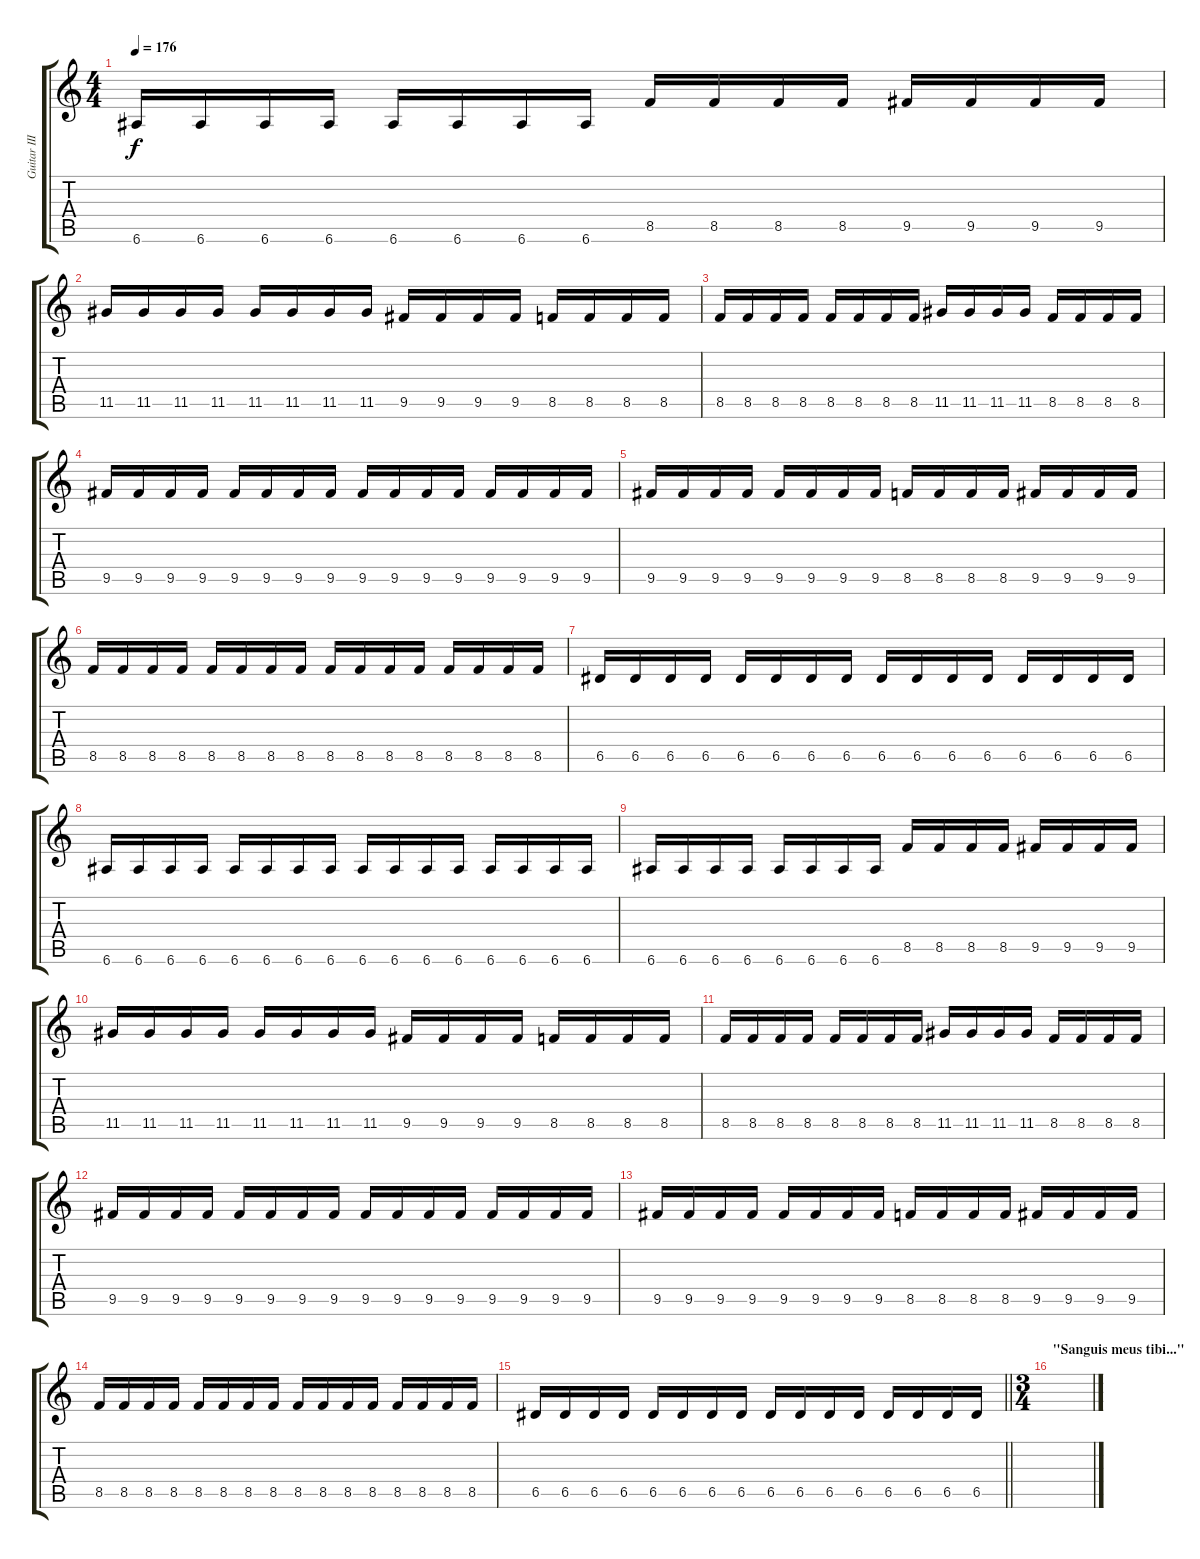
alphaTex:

\track ("Guitar III" "Guitar III") {instrument distortionguitar}
\staff {score tabs}
\tuning (E4 B3 G3 D3 A2 E2) {hide}
\ts (4 4)
\tempo 176
\clef g2
\ks c
6.6.16{dy f} 6.6.16 6.6.16 6.6.16 6.6.16 6.6.16 6.6.16 6.6.16 8.5.16 8.5.16 8.5.16 8.5.16 9.5.16 9.5.16 9.5.16 9.5.16 |
11.5.16 11.5.16 11.5.16 11.5.16 11.5.16 11.5.16 11.5.16 11.5.16 9.5.16 9.5.16 9.5.16 9.5.16 8.5.16 8.5.16 8.5.16 8.5.16 |
8.5.16 8.5.16 8.5.16 8.5.16 8.5.16 8.5.16 8.5.16 8.5.16 11.5.16 11.5.16 11.5.16 11.5.16 8.5.16 8.5.16 8.5.16 8.5.16 |
9.5.16 9.5.16 9.5.16 9.5.16 9.5.16 9.5.16 9.5.16 9.5.16 9.5.16 9.5.16 9.5.16 9.5.16 9.5.16 9.5.16 9.5.16 9.5.16 |
9.5.16 9.5.16 9.5.16 9.5.16 9.5.16 9.5.16 9.5.16 9.5.16 8.5.16 8.5.16 8.5.16 8.5.16 9.5.16 9.5.16 9.5.16 9.5.16 |
8.5.16 8.5.16 8.5.16 8.5.16 8.5.16 8.5.16 8.5.16 8.5.16 8.5.16 8.5.16 8.5.16 8.5.16 8.5.16 8.5.16 8.5.16 8.5.16 |
6.5.16 6.5.16 6.5.16 6.5.16 6.5.16 6.5.16 6.5.16 6.5.16 6.5.16 6.5.16 6.5.16 6.5.16 6.5.16 6.5.16 6.5.16 6.5.16 |
6.6.16 6.6.16 6.6.16 6.6.16 6.6.16 6.6.16 6.6.16 6.6.16 6.6.16 6.6.16 6.6.16 6.6.16 6.6.16 6.6.16 6.6.16 6.6.16 |
6.6.16 6.6.16 6.6.16 6.6.16 6.6.16 6.6.16 6.6.16 6.6.16 8.5.16 8.5.16 8.5.16 8.5.16 9.5.16 9.5.16 9.5.16 9.5.16 |
11.5.16 11.5.16 11.5.16 11.5.16 11.5.16 11.5.16 11.5.16 11.5.16 9.5.16 9.5.16 9.5.16 9.5.16 8.5.16 8.5.16 8.5.16 8.5.16 |
8.5.16 8.5.16 8.5.16 8.5.16 8.5.16 8.5.16 8.5.16 8.5.16 11.5.16 11.5.16 11.5.16 11.5.16 8.5.16 8.5.16 8.5.16 8.5.16 |
9.5.16 9.5.16 9.5.16 9.5.16 9.5.16 9.5.16 9.5.16 9.5.16 9.5.16 9.5.16 9.5.16 9.5.16 9.5.16 9.5.16 9.5.16 9.5.16 |
9.5.16 9.5.16 9.5.16 9.5.16 9.5.16 9.5.16 9.5.16 9.5.16 8.5.16 8.5.16 8.5.16 8.5.16 9.5.16 9.5.16 9.5.16 9.5.16 |
8.5.16 8.5.16 8.5.16 8.5.16 8.5.16 8.5.16 8.5.16 8.5.16 8.5.16 8.5.16 8.5.16 8.5.16 8.5.16 8.5.16 8.5.16 8.5.16 |
\barLineRight lightlight
6.5.16 6.5.16 6.5.16 6.5.16 6.5.16 6.5.16 6.5.16 6.5.16 6.5.16 6.5.16 6.5.16 6.5.16 6.5.16 6.5.16 6.5.16 6.5.16 |
\ts (3 4)
\section ("" "\"Sanguis meus tibi...\"")
